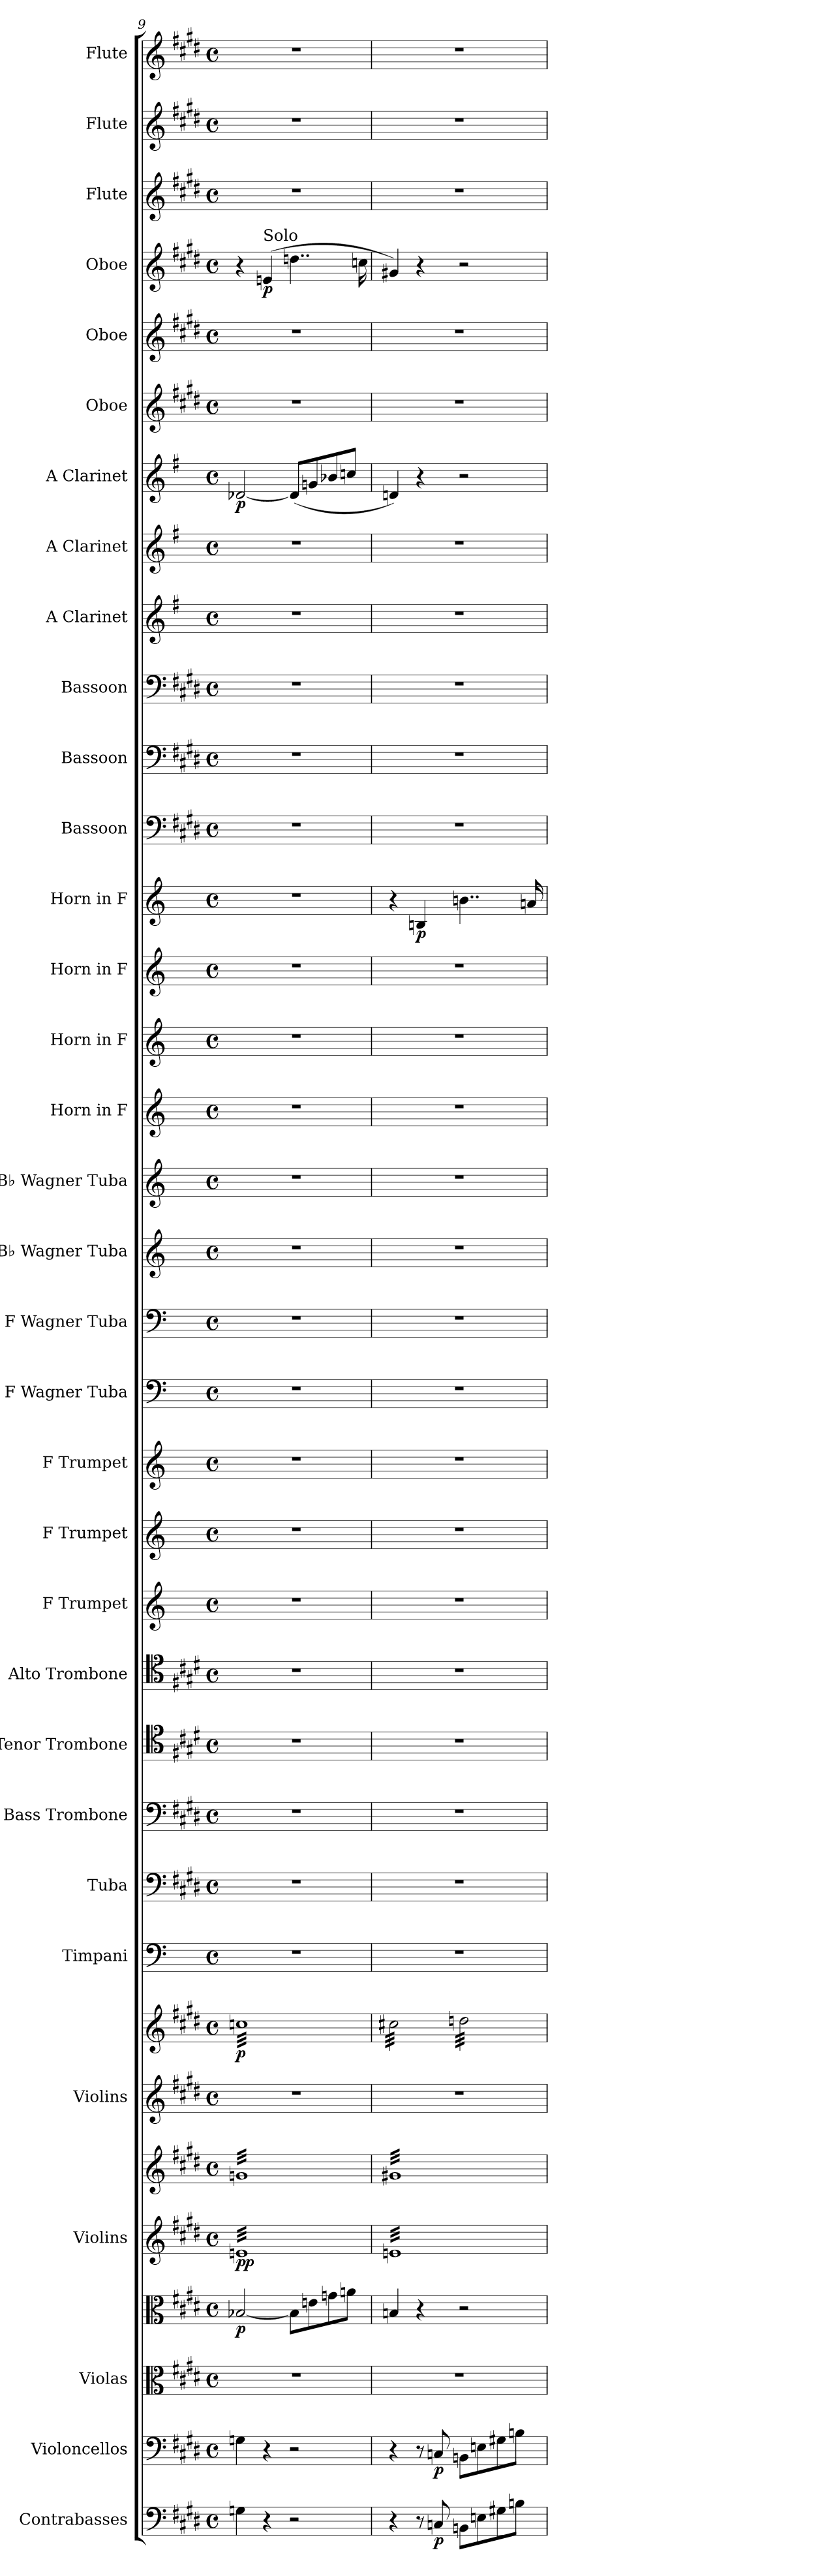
**kern	**dynam	**kern	**dynam	**kern	**kern	**dynam	**kern	**kern	**dynam	**kern	**kern	**dynam	**kern	**kern	**kern	**kern	**kern	**kern	**kern	**kern	**kern	**kern	**kern	**kern	**kern	**kern	**kern	**kern	**dynam	**kern	**kern	**kern	**kern	**kern	**kern	**dynam	**kern	**kern	**kern	**dynam	**kern	**kern	**kern
*part33	*part33	*part32	*part32	*part31	*part31	*part31	*part30	*part30	*part30	*part29	*part29	*part29	*part28	*part27	*part26	*part25	*part24	*part23	*part22	*part21	*part20	*part19	*part18	*part17	*part16	*part15	*part14	*part13	*part13	*part12	*part11	*part10	*part9	*part8	*part7	*part7	*part6	*part5	*part4	*part4	*part3	*part2	*part1
*staff36	*staff36	*staff35	*staff35	*staff34	*staff33	*staff33/34	*staff32	*staff31	*staff31/32	*staff30	*staff29	*staff29/30	*staff28	*staff27	*staff26	*staff25	*staff24	*staff23	*staff22	*staff21	*staff20	*staff19	*staff18	*staff17	*staff16	*staff15	*staff14	*staff13	*staff13	*staff12	*staff11	*staff10	*staff9	*staff8	*staff7	*staff7	*staff6	*staff5	*staff4	*staff4	*staff3	*staff2	*staff1
*I"Contrabasses	*	*I"Violoncellos	*	*I"Violas	*	*	*I"Violins	*	*	*I"Violins	*	*	*I"Timpani	*I"Tuba	*I"Bass Trombone	*I"Tenor Trombone	*I"Alto Trombone	*I"F Trumpet	*I"F Trumpet	*I"F Trumpet	*I"F Wagner Tuba	*I"F Wagner Tuba	*I"B♭ Wagner Tuba	*I"B♭ Wagner Tuba	*I"Horn in F	*I"Horn in F	*I"Horn in F	*I"Horn in F	*	*I"Bassoon	*I"Bassoon	*I"Bassoon	*I"A Clarinet	*I"A Clarinet	*I"A Clarinet	*	*I"Oboe	*I"Oboe	*I"Oboe	*	*I"Flute	*I"Flute	*I"Flute
*I'Cbs.	*	*I'Vcs.	*	*I'Vlas.	*	*	*I'Vlns.	*	*	*I'Vlns.	*	*	*I'Timp.	*I'Tba.	*I'B. Tbn.	*I'T. Tbn.	*I'A. Tbn.	*I'F Tpt.	*I'F Tpt.	*I'F Tpt.	*I'F Wag. Tu.	*I'F Wag. Tu.	*I'B♭ Wag. Tu.	*I'B♭ Wag. Tu.	*	*	*	*	*	*I'Bsn.	*I'Bsn.	*I'Bsn.	*I'A Cl.	*I'A Cl.	*I'A Cl.	*	*I'Ob.	*I'Ob.	*I'Ob.	*	*I'Fl.	*I'Fl.	*I'Fl.
*clefF4	*	*clefF4	*	*clefC3	*clefC3	*	*clefG2	*clefG2	*	*clefG2	*clefG2	*	*clefF4	*clefF4	*clefF4	*clefC4	*clefC4	*clefG2	*clefG2	*clefG2	*clefF4	*clefF4	*clefG2	*clefG2	*clefG2	*clefG2	*clefG2	*clefG2	*	*clefF4	*clefF4	*clefF4	*clefG2	*clefG2	*clefG2	*	*clefG2	*clefG2	*clefG2	*	*clefG2	*clefG2	*clefG2
*ITrd7c12	*	*	*	*	*	*	*	*	*	*	*	*	*	*	*	*	*	*ITrd-3c-5	*ITrd-3c-5	*ITrd-3c-5	*ITrd4c7	*ITrd4c7	*ITrd1c2	*ITrd1c2	*ITrd4c7	*ITrd4c7	*ITrd4c7	*ITrd4c7	*	*	*	*	*ITrd2c3	*ITrd2c3	*ITrd2c3	*	*	*	*	*	*	*	*
*k[f#c#g#d#]	*	*k[f#c#g#d#]	*	*k[f#c#g#d#]	*k[f#c#g#d#]	*	*k[f#c#g#d#]	*k[f#c#g#d#]	*	*k[f#c#g#d#]	*k[f#c#g#d#]	*	*k[]	*k[f#c#g#d#]	*k[f#c#g#d#]	*k[f#c#g#d#]	*k[f#c#g#d#]	*k[b-]	*k[b-]	*k[b-]	*k[b-]	*k[b-]	*k[b-e-]	*k[b-e-]	*k[b-]	*k[b-]	*k[b-]	*k[b-]	*	*k[f#c#g#d#]	*k[f#c#g#d#]	*k[f#c#g#d#]	*k[f#c#g#d#]	*k[f#c#g#d#]	*k[f#c#g#d#]	*	*k[f#c#g#d#]	*k[f#c#g#d#]	*k[f#c#g#d#]	*	*k[f#c#g#d#]	*k[f#c#g#d#]	*k[f#c#g#d#]
*M4/4	*	*M4/4	*	*M4/4	*M4/4	*	*M4/4	*M4/4	*	*M4/4	*M4/4	*	*M4/4	*M4/4	*M4/4	*M4/4	*M4/4	*M4/4	*M4/4	*M4/4	*M4/4	*M4/4	*M4/4	*M4/4	*M4/4	*M4/4	*M4/4	*M4/4	*	*M4/4	*M4/4	*M4/4	*M4/4	*M4/4	*M4/4	*	*M4/4	*M4/4	*M4/4	*	*M4/4	*M4/4	*M4/4
*met(c)	*	*met(c)	*	*met(c)	*met(c)	*	*met(c)	*met(c)	*	*met(c)	*met(c)	*	*met(c)	*met(c)	*met(c)	*met(c)	*met(c)	*met(c)	*met(c)	*met(c)	*met(c)	*met(c)	*met(c)	*met(c)	*met(c)	*met(c)	*met(c)	*met(c)	*	*met(c)	*met(c)	*met(c)	*met(c)	*met(c)	*met(c)	*	*met(c)	*met(c)	*met(c)	*	*met(c)	*met(c)	*met(c)
=9	=9	=9	=9	=9	=9	=9	=9	=9	=9	=9	=9	=9	=9	=9	=9	=9	=9	=9	=9	=9	=9	=9	=9	=9	=9	=9	=9	=9	=9	=9	=9	=9	=9	=9	=9	=9	=9	=9	=9	=9	=9	=9	=9
!	!	!	!	!	!	!LO:DY:b	!	!	!LO:DY:b=2	!	!	!	!	!	!	!	!	!	!	!	!	!	!	!	!	!	!	!	!	!	!	!	!	!	!	!	!	!	!	!	!	!	!
!	!	!	!	!	!	!	!	!	!LO:DY:n=1:b	!	!	!LO:DY:b	!	!	!	!	!	!	!	!	!	!	!	!	!	!	!	!	!	!	!	!	!	!	!	!LO:DY:b	!	!	!	!	!	!	!
*	*	*	*	*	*	*	*tremolo	*	*	*	*	*	*	*	*	*	*	*	*	*	*	*	*	*	*	*	*	*	*	*	*	*	*	*	*	*	*	*	*	*	*	*	*
*	*	*	*	*	*	*	*	*tremolo	*	*	*	*	*	*	*	*	*	*	*	*	*	*	*	*	*	*	*	*	*	*	*	*	*	*	*	*	*	*	*	*	*	*	*
*	*	*	*	*	*	*	*	*	*	*	*tremolo	*	*	*	*	*	*	*	*	*	*	*	*	*	*	*	*	*	*	*	*	*	*	*	*	*	*	*	*	*	*	*	*
4GGn\	.	4Gn\	.	1r	[2B-X/	p	32enLLL	32gnLLL	p p	1r	32ccnLLL	p	1r	1r	1r	1r	1r	1r	1r	1r	1r	1r	1r	1r	1r	1r	1r	1r	.	1r	1r	1r	1r	1r	[2B-X/	p	1r	1r	4r	.	1r	1r	1r
.	.	.	.	.	.	.	32en	32gn	.	.	32ccn	.	.	.	.	.	.	.	.	.	.	.	.	.	.	.	.	.	.	.	.	.	.	.	.	.	.	.	.	.	.	.	.
.	.	.	.	.	.	.	32en	32gn	.	.	32ccn	.	.	.	.	.	.	.	.	.	.	.	.	.	.	.	.	.	.	.	.	.	.	.	.	.	.	.	.	.	.	.	.
.	.	.	.	.	.	.	32en	32gn	.	.	32ccn	.	.	.	.	.	.	.	.	.	.	.	.	.	.	.	.	.	.	.	.	.	.	.	.	.	.	.	.	.	.	.	.
.	.	.	.	.	.	.	32en	32gn	.	.	32ccn	.	.	.	.	.	.	.	.	.	.	.	.	.	.	.	.	.	.	.	.	.	.	.	.	.	.	.	.	.	.	.	.
.	.	.	.	.	.	.	32en	32gn	.	.	32ccn	.	.	.	.	.	.	.	.	.	.	.	.	.	.	.	.	.	.	.	.	.	.	.	.	.	.	.	.	.	.	.	.
.	.	.	.	.	.	.	32en	32gn	.	.	32ccn	.	.	.	.	.	.	.	.	.	.	.	.	.	.	.	.	.	.	.	.	.	.	.	.	.	.	.	.	.	.	.	.
.	.	.	.	.	.	.	32en	32gn	.	.	32ccn	.	.	.	.	.	.	.	.	.	.	.	.	.	.	.	.	.	.	.	.	.	.	.	.	.	.	.	.	.	.	.	.
!	!	!	!	!	!	!	!	!	!	!	!	!	!	!	!	!	!	!	!	!	!	!	!	!	!	!	!	!	!	!	!	!	!	!	!	!	!	!	!LO:TX:a:t=Solo	!	!	!	!
!	!	!	!	!	!	!	!	!	!	!	!	!	!	!	!	!	!	!	!	!	!	!	!	!	!	!	!	!	!	!	!	!	!	!	!	!	!	!	!	!LO:DY:b	!	!	!
4r	.	4r	.	.	.	.	32en	32gn	.	.	32ccn	.	.	.	.	.	.	.	.	.	.	.	.	.	.	.	.	.	.	.	.	.	.	.	.	.	.	.	(>4en/	p	.	.	.
.	.	.	.	.	.	.	32en	32gn	.	.	32ccn	.	.	.	.	.	.	.	.	.	.	.	.	.	.	.	.	.	.	.	.	.	.	.	.	.	.	.	.	.	.	.	.
.	.	.	.	.	.	.	32en	32gn	.	.	32ccn	.	.	.	.	.	.	.	.	.	.	.	.	.	.	.	.	.	.	.	.	.	.	.	.	.	.	.	.	.	.	.	.
.	.	.	.	.	.	.	32en	32gn	.	.	32ccn	.	.	.	.	.	.	.	.	.	.	.	.	.	.	.	.	.	.	.	.	.	.	.	.	.	.	.	.	.	.	.	.
.	.	.	.	.	.	.	32en	32gn	.	.	32ccn	.	.	.	.	.	.	.	.	.	.	.	.	.	.	.	.	.	.	.	.	.	.	.	.	.	.	.	.	.	.	.	.
.	.	.	.	.	.	.	32en	32gn	.	.	32ccn	.	.	.	.	.	.	.	.	.	.	.	.	.	.	.	.	.	.	.	.	.	.	.	.	.	.	.	.	.	.	.	.
.	.	.	.	.	.	.	32en	32gn	.	.	32ccn	.	.	.	.	.	.	.	.	.	.	.	.	.	.	.	.	.	.	.	.	.	.	.	.	.	.	.	.	.	.	.	.
.	.	.	.	.	.	.	32en	32gn	.	.	32ccn	.	.	.	.	.	.	.	.	.	.	.	.	.	.	.	.	.	.	.	.	.	.	.	.	.	.	.	.	.	.	.	.
2r	.	2r	.	.	8B-\L]	.	32en	32gn	.	.	32ccn	.	.	.	.	.	.	.	.	.	.	.	.	.	.	.	.	.	.	.	.	.	.	.	(<8B-/L]	.	.	.	4..ddn\	.	.	.	.
.	.	.	.	.	.	.	32en	32gn	.	.	32ccn	.	.	.	.	.	.	.	.	.	.	.	.	.	.	.	.	.	.	.	.	.	.	.	.	.	.	.	.	.	.	.	.
.	.	.	.	.	.	.	32en	32gn	.	.	32ccn	.	.	.	.	.	.	.	.	.	.	.	.	.	.	.	.	.	.	.	.	.	.	.	.	.	.	.	.	.	.	.	.
.	.	.	.	.	.	.	32en	32gn	.	.	32ccn	.	.	.	.	.	.	.	.	.	.	.	.	.	.	.	.	.	.	.	.	.	.	.	.	.	.	.	.	.	.	.	.
.	.	.	.	.	8en\	.	32en	32gn	.	.	32ccn	.	.	.	.	.	.	.	.	.	.	.	.	.	.	.	.	.	.	.	.	.	.	.	8en/	.	.	.	.	.	.	.	.
.	.	.	.	.	.	.	32en	32gn	.	.	32ccn	.	.	.	.	.	.	.	.	.	.	.	.	.	.	.	.	.	.	.	.	.	.	.	.	.	.	.	.	.	.	.	.
.	.	.	.	.	.	.	32en	32gn	.	.	32ccn	.	.	.	.	.	.	.	.	.	.	.	.	.	.	.	.	.	.	.	.	.	.	.	.	.	.	.	.	.	.	.	.
.	.	.	.	.	.	.	32en	32gn	.	.	32ccn	.	.	.	.	.	.	.	.	.	.	.	.	.	.	.	.	.	.	.	.	.	.	.	.	.	.	.	.	.	.	.	.
.	.	.	.	.	8gn\	.	32en	32gn	.	.	32ccn	.	.	.	.	.	.	.	.	.	.	.	.	.	.	.	.	.	.	.	.	.	.	.	8gn/	.	.	.	.	.	.	.	.
.	.	.	.	.	.	.	32en	32gn	.	.	32ccn	.	.	.	.	.	.	.	.	.	.	.	.	.	.	.	.	.	.	.	.	.	.	.	.	.	.	.	.	.	.	.	.
.	.	.	.	.	.	.	32en	32gn	.	.	32ccn	.	.	.	.	.	.	.	.	.	.	.	.	.	.	.	.	.	.	.	.	.	.	.	.	.	.	.	.	.	.	.	.
.	.	.	.	.	.	.	32en	32gn	.	.	32ccn	.	.	.	.	.	.	.	.	.	.	.	.	.	.	.	.	.	.	.	.	.	.	.	.	.	.	.	.	.	.	.	.
.	.	.	.	.	8an\J	.	32en	32gn	.	.	32ccn	.	.	.	.	.	.	.	.	.	.	.	.	.	.	.	.	.	.	.	.	.	.	.	8an/J	.	.	.	.	.	.	.	.
.	.	.	.	.	.	.	32en	32gn	.	.	32ccn	.	.	.	.	.	.	.	.	.	.	.	.	.	.	.	.	.	.	.	.	.	.	.	.	.	.	.	.	.	.	.	.
.	.	.	.	.	.	.	32en	32gn	.	.	32ccn	.	.	.	.	.	.	.	.	.	.	.	.	.	.	.	.	.	.	.	.	.	.	.	.	.	.	.	16ccn\	.	.	.	.
.	.	.	.	.	.	.	32enJJJ	32gnJJJ	.	.	32ccnJJJ	.	.	.	.	.	.	.	.	.	.	.	.	.	.	.	.	.	.	.	.	.	.	.	.	.	.	.	.	.	.	.	.
=10	=10	=10	=10	=10	=10	=10	=10	=10	=10	=10	=10	=10	=10	=10	=10	=10	=10	=10	=10	=10	=10	=10	=10	=10	=10	=10	=10	=10	=10	=10	=10	=10	=10	=10	=10	=10	=10	=10	=10	=10	=10	=10	=10
4r	.	4r	.	1r	4Bn/	.	32enLLL	32g#XLLL	.	1r	32cc#X\LLL	.	1r	1r	1r	1r	1r	1r	1r	1r	1r	1r	1r	1r	1r	1r	1r	4r	.	1r	1r	1r	1r	1r	4Bn/)	.	1r	1r	4g#X/)	.	1r	1r	1r
.	.	.	.	.	.	.	32en	32g#X	.	.	32cc#X\	.	.	.	.	.	.	.	.	.	.	.	.	.	.	.	.	.	.	.	.	.	.	.	.	.	.	.	.	.	.	.	.
.	.	.	.	.	.	.	32en	32g#X	.	.	32cc#X\	.	.	.	.	.	.	.	.	.	.	.	.	.	.	.	.	.	.	.	.	.	.	.	.	.	.	.	.	.	.	.	.
.	.	.	.	.	.	.	32en	32g#X	.	.	32cc#X\	.	.	.	.	.	.	.	.	.	.	.	.	.	.	.	.	.	.	.	.	.	.	.	.	.	.	.	.	.	.	.	.
.	.	.	.	.	.	.	32en	32g#X	.	.	32cc#X\	.	.	.	.	.	.	.	.	.	.	.	.	.	.	.	.	.	.	.	.	.	.	.	.	.	.	.	.	.	.	.	.
.	.	.	.	.	.	.	32en	32g#X	.	.	32cc#X\	.	.	.	.	.	.	.	.	.	.	.	.	.	.	.	.	.	.	.	.	.	.	.	.	.	.	.	.	.	.	.	.
.	.	.	.	.	.	.	32en	32g#X	.	.	32cc#X\	.	.	.	.	.	.	.	.	.	.	.	.	.	.	.	.	.	.	.	.	.	.	.	.	.	.	.	.	.	.	.	.
.	.	.	.	.	.	.	32en	32g#X	.	.	32cc#X\	.	.	.	.	.	.	.	.	.	.	.	.	.	.	.	.	.	.	.	.	.	.	.	.	.	.	.	.	.	.	.	.
!	!	!	!	!	!	!	!	!	!	!	!	!	!	!	!	!	!	!	!	!	!	!	!	!	!	!	!	!	!LO:DY:b	!	!	!	!	!	!	!	!	!	!	!	!	!	!
8r	.	8r	.	.	4r	.	32en	32g#X	.	.	32cc#X\	.	.	.	.	.	.	.	.	.	.	.	.	.	.	.	.	4En/	p	.	.	.	.	.	4r	.	.	.	4r	.	.	.	.
.	.	.	.	.	.	.	32en	32g#X	.	.	32cc#X\	.	.	.	.	.	.	.	.	.	.	.	.	.	.	.	.	.	.	.	.	.	.	.	.	.	.	.	.	.	.	.	.
.	.	.	.	.	.	.	32en	32g#X	.	.	32cc#X\	.	.	.	.	.	.	.	.	.	.	.	.	.	.	.	.	.	.	.	.	.	.	.	.	.	.	.	.	.	.	.	.
.	.	.	.	.	.	.	32en	32g#X	.	.	32cc#X\	.	.	.	.	.	.	.	.	.	.	.	.	.	.	.	.	.	.	.	.	.	.	.	.	.	.	.	.	.	.	.	.
!	!LO:DY:b	!	!LO:DY:b	!	!	!	!	!	!	!	!	!	!	!	!	!	!	!	!	!	!	!	!	!	!	!	!	!	!	!	!	!	!	!	!	!	!	!	!	!	!	!	!
8CCn/	p	8Cn/	p	.	.	.	32en	32g#X	.	.	32cc#X\	.	.	.	.	.	.	.	.	.	.	.	.	.	.	.	.	.	.	.	.	.	.	.	.	.	.	.	.	.	.	.	.
.	.	.	.	.	.	.	32en	32g#X	.	.	32cc#X\	.	.	.	.	.	.	.	.	.	.	.	.	.	.	.	.	.	.	.	.	.	.	.	.	.	.	.	.	.	.	.	.
.	.	.	.	.	.	.	32en	32g#X	.	.	32cc#X\	.	.	.	.	.	.	.	.	.	.	.	.	.	.	.	.	.	.	.	.	.	.	.	.	.	.	.	.	.	.	.	.
.	.	.	.	.	.	.	32en	32g#X	.	.	32cc#X\JJJ	.	.	.	.	.	.	.	.	.	.	.	.	.	.	.	.	.	.	.	.	.	.	.	.	.	.	.	.	.	.	.	.
8BBBn\L	.	8BBn\L	.	.	2r	.	32en	32g#X	.	.	32ddn\LLL	.	.	.	.	.	.	.	.	.	.	.	.	.	.	.	.	4..en\	.	.	.	.	.	.	2r	.	.	.	2r	.	.	.	.
.	.	.	.	.	.	.	32en	32g#X	.	.	32ddn\	.	.	.	.	.	.	.	.	.	.	.	.	.	.	.	.	.	.	.	.	.	.	.	.	.	.	.	.	.	.	.	.
.	.	.	.	.	.	.	32en	32g#X	.	.	32ddn\	.	.	.	.	.	.	.	.	.	.	.	.	.	.	.	.	.	.	.	.	.	.	.	.	.	.	.	.	.	.	.	.
.	.	.	.	.	.	.	32en	32g#X	.	.	32ddn\	.	.	.	.	.	.	.	.	.	.	.	.	.	.	.	.	.	.	.	.	.	.	.	.	.	.	.	.	.	.	.	.
8EEn\	.	8En\	.	.	.	.	32en	32g#X	.	.	32ddn\	.	.	.	.	.	.	.	.	.	.	.	.	.	.	.	.	.	.	.	.	.	.	.	.	.	.	.	.	.	.	.	.
.	.	.	.	.	.	.	32en	32g#X	.	.	32ddn\	.	.	.	.	.	.	.	.	.	.	.	.	.	.	.	.	.	.	.	.	.	.	.	.	.	.	.	.	.	.	.	.
.	.	.	.	.	.	.	32en	32g#X	.	.	32ddn\	.	.	.	.	.	.	.	.	.	.	.	.	.	.	.	.	.	.	.	.	.	.	.	.	.	.	.	.	.	.	.	.
.	.	.	.	.	.	.	32en	32g#X	.	.	32ddn\	.	.	.	.	.	.	.	.	.	.	.	.	.	.	.	.	.	.	.	.	.	.	.	.	.	.	.	.	.	.	.	.
8GG#X\	.	8G#X\	.	.	.	.	32en	32g#X	.	.	32ddn\	.	.	.	.	.	.	.	.	.	.	.	.	.	.	.	.	.	.	.	.	.	.	.	.	.	.	.	.	.	.	.	.
.	.	.	.	.	.	.	32en	32g#X	.	.	32ddn\	.	.	.	.	.	.	.	.	.	.	.	.	.	.	.	.	.	.	.	.	.	.	.	.	.	.	.	.	.	.	.	.
.	.	.	.	.	.	.	32en	32g#X	.	.	32ddn\	.	.	.	.	.	.	.	.	.	.	.	.	.	.	.	.	.	.	.	.	.	.	.	.	.	.	.	.	.	.	.	.
.	.	.	.	.	.	.	32en	32g#X	.	.	32ddn\	.	.	.	.	.	.	.	.	.	.	.	.	.	.	.	.	.	.	.	.	.	.	.	.	.	.	.	.	.	.	.	.
8BBn\J	.	8Bn\J	.	.	.	.	32en	32g#X	.	.	32ddn\	.	.	.	.	.	.	.	.	.	.	.	.	.	.	.	.	.	.	.	.	.	.	.	.	.	.	.	.	.	.	.	.
.	.	.	.	.	.	.	32en	32g#X	.	.	32ddn\	.	.	.	.	.	.	.	.	.	.	.	.	.	.	.	.	.	.	.	.	.	.	.	.	.	.	.	.	.	.	.	.
.	.	.	.	.	.	.	32en	32g#X	.	.	32ddn\	.	.	.	.	.	.	.	.	.	.	.	.	.	.	.	.	16dn/	.	.	.	.	.	.	.	.	.	.	.	.	.	.	.
.	.	.	.	.	.	.	32enJJJ	32g#XJJJ	.	.	32ddn\JJJ	.	.	.	.	.	.	.	.	.	.	.	.	.	.	.	.	.	.	.	.	.	.	.	.	.	.	.	.	.	.	.	.
*	*	*	*	*	*	*	*	*	*	*	*Xtremolo	*	*	*	*	*	*	*	*	*	*	*	*	*	*	*	*	*	*	*	*	*	*	*	*	*	*	*	*	*	*	*	*
*	*	*	*	*	*	*	*	*Xtremolo	*	*	*	*	*	*	*	*	*	*	*	*	*	*	*	*	*	*	*	*	*	*	*	*	*	*	*	*	*	*	*	*	*	*	*
*	*	*	*	*	*	*	*Xtremolo	*	*	*	*	*	*	*	*	*	*	*	*	*	*	*	*	*	*	*	*	*	*	*	*	*	*	*	*	*	*	*	*	*	*	*	*
=	=	=	=	=	=	=	=	=	=	=	=	=	=	=	=	=	=	=	=	=	=	=	=	=	=	=	=	=	=	=	=	=	=	=	=	=	=	=	=	=	=	=	=
*-	*-	*-	*-	*-	*-	*-	*-	*-	*-	*-	*-	*-	*-	*-	*-	*-	*-	*-	*-	*-	*-	*-	*-	*-	*-	*-	*-	*-	*-	*-	*-	*-	*-	*-	*-	*-	*-	*-	*-	*-	*-	*-	*-
